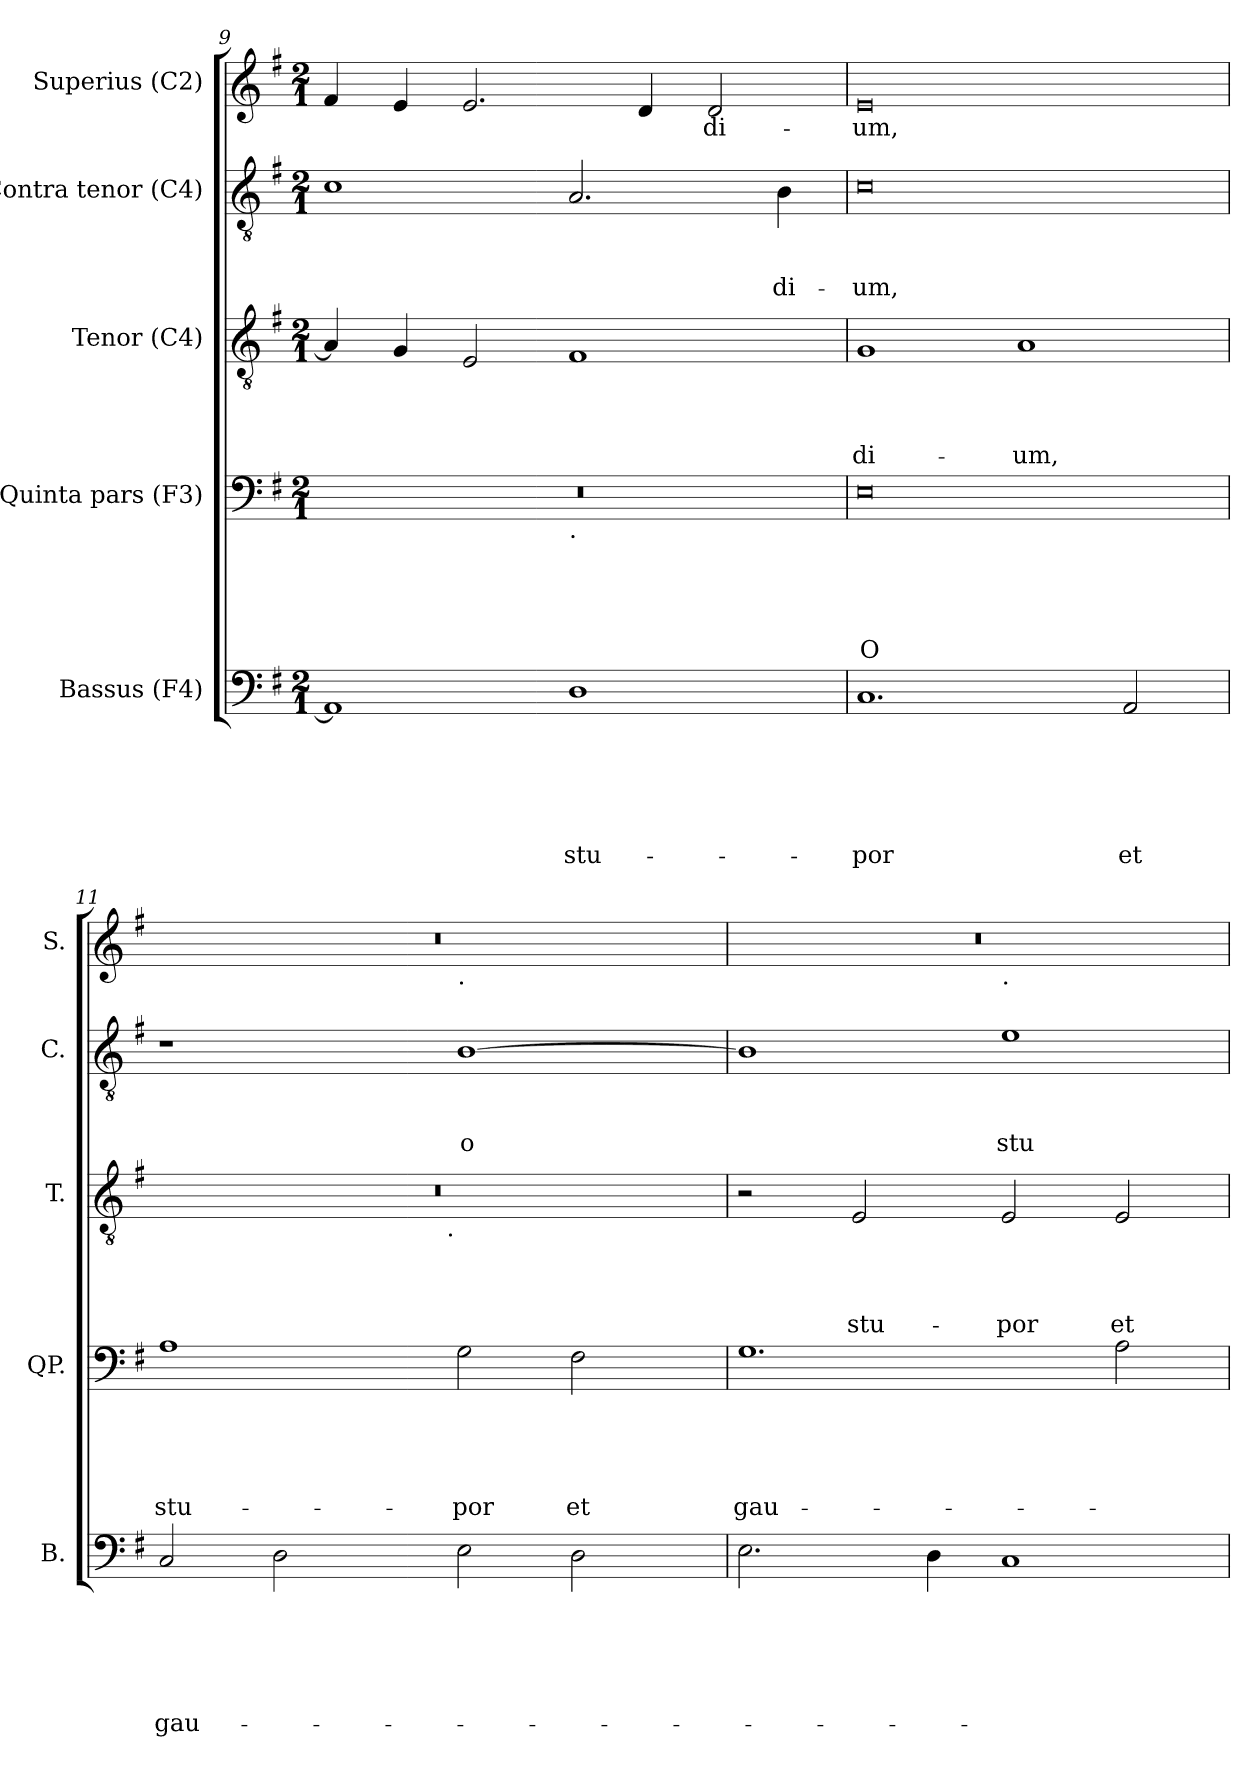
**kern	**text	**text	**text	**text	**text	**text	**kern	**text	**text	**text	**text	**text	**kern	**text	**text	**text	**text	**kern	**text	**text	**text	**kern	**text
*part5	*part5	*part5	*part5	*part5	*part5	*part5	*part4	*part4	*part4	*part4	*part4	*part4	*part3	*part3	*part3	*part3	*part3	*part2	*part2	*part2	*part2	*part1	*part1
*staff5	*staff5	*staff5	*staff5	*staff5	*staff5	*staff5	*staff4	*staff4	*staff4	*staff4	*staff4	*staff4	*staff3	*staff3	*staff3	*staff3	*staff3	*staff2	*staff2	*staff2	*staff2	*staff1	*staff1
*I"Bassus (F4)	*	*	*	*	*	*	*I"Quinta pars (F3)	*	*	*	*	*	*I"Tenor (C4)	*	*	*	*	*I"Contra tenor (C4)	*	*	*	*I"Superius (C2)	*
*I'B.	*	*	*	*	*	*	*I'QP.	*	*	*	*	*	*I'T.	*	*	*	*	*I'C.	*	*	*	*I'S.	*
!!LO:LB:g=z
*clefF4	*	*	*	*	*	*	*clefF4	*	*	*	*	*	*clefGv2	*	*	*	*	*clefGv2	*	*	*	*clefG2	*
*k[f#]	*	*	*	*	*	*	*k[f#]	*	*	*	*	*	*k[f#]	*	*	*	*	*k[f#]	*	*	*	*k[f#]	*
*G:	*	*	*	*	*	*	*G:	*	*	*	*	*	*G:	*	*	*	*	*G:	*	*	*	*G:	*
*M2/1	*	*	*	*	*	*	*M2/1	*	*	*	*	*	*M2/1	*	*	*	*	*M2/1	*	*	*	*M2/1	*
=9	=9	=9	=9	=9	=9	=9	=9	=9	=9	=9	=9	=9	=9	=9	=9	=9	=9	=9	=9	=9	=9	=9	=9
*	*	*	*	*	*	*	*^	*	*	*	*	*	*	*	*	*	*	*	*	*	*	*	*
1AA]	.	.	.	.	.	.	0r	1ryy	.	.	.	.	.	4A/]	.	.	.	.	1c	.	.	.	4f#/	.
.	.	.	.	.	.	.	.	.	.	.	.	.	.	4G/	.	.	.	.	.	.	.	.	4e/	.
.	.	.	.	.	.	.	.	.	.	.	.	.	.	2E/	.	.	.	.	.	.	.	.	2.e/	.
!	!	!	!	!	!	!	!	!LO:TX:b:t=.	!	!	!	!	!	!	!	!	!	!	!	!	!	!	!	!
!	!	!	!	!	!	!LO:LY:b	!	!	!	!	!	!	!	!	!	!	!	!	!	!	!	!	!	!
1D	.	.	.	.	.	stu-	.	1ryy	.	.	.	.	.	1F#	.	.	.	.	2.A/	.	.	.	.	.
.	.	.	.	.	.	.	.	.	.	.	.	.	.	.	.	.	.	.	.	.	.	.	4d/	.
!	!	!	!	!	!	!	!	!	!	!	!	!	!	!	!	!	!	!	!	!	!	!	!	!LO:LY:b
.	.	.	.	.	.	.	.	.	.	.	.	.	.	.	.	.	.	.	.	.	.	.	2d/	-di-
!	!	!	!	!	!	!	!	!	!	!	!	!	!	!	!	!	!	!	!	!	!	!LO:LY:b	!	!
.	.	.	.	.	.	.	.	.	.	.	.	.	.	.	.	.	.	.	4B\	.	.	-di-	.	.
=10	=10	=10	=10	=10	=10	=10	=10	=10	=10	=10	=10	=10	=10	=10	=10	=10	=10	=10	=10	=10	=10	=10	=10	=10
!	!	!	!	!	!	!LO:LY:b	!	!	!	!	!	!	!LO:LY:b:rj	!	!	!	!	!LO:LY:b	!	!	!	!LO:LY:b	!	!LO:LY:b
*	*	*	*	*	*	*	*v	*v	*	*	*	*	*	*	*	*	*	*	*	*	*	*	*	*
1.C	.	.	.	.	.	-por	0E	.	.	.	.	O	1G	.	.	.	-di-	0c	.	.	-um,	0e	-um,
!	!	!	!	!	!	!	!	!	!	!	!	!	!	!	!	!	!LO:LY:b	!	!	!	!	!	!
.	.	.	.	.	.	.	.	.	.	.	.	.	1A	.	.	.	-um,	.	.	.	.	.	.
!	!	!	!	!	!	!LO:LY:b	!	!	!	!	!	!	!	!	!	!	!	!	!	!	!	!	!
2AA/	.	.	.	.	.	et	.	.	.	.	.	.	.	.	.	.	.	.	.	.	.	.	.
=11	=11	=11	=11	=11	=11	=11	=11	=11	=11	=11	=11	=11	=11	=11	=11	=11	=11	=11	=11	=11	=11	=11	=11
!	!	!	!	!	!	!LO:LY:b	!	!	!	!	!	!LO:LY:b	!	!	!	!	!	!	!	!	!	!	!
*	*	*	*	*	*	*	*	*	*	*	*	*	*^	*	*	*	*	*	*	*	*	*^	*
2C/	.	.	.	.	.	gau-	1A	.	.	.	.	stu-	0r	3%2ryy	.	.	.	.	1r	.	.	.	0r	1ryy	.
2D\	.	.	.	.	.	.	.	.	.	.	.	.	.	.	.	.	.	.	.	.	.	.	.	.	.
.	.	.	.	.	.	.	.	.	.	.	.	.	.	6ryy	.	.	.	.	.	.	.	.	.	.	.
.	.	.	.	.	.	.	.	.	.	.	.	.	.	12...ryy	.	.	.	.	.	.	.	.	.	.	.
!	!	!	!	!	!	!	!	!	!	!	!	!	!	!LO:TX:b:t=.	!	!	!	!	!	!	!	!	!	!	!
.	.	.	.	.	.	.	.	.	.	.	.	.	.	3%2ryy	.	.	.	.	.	.	.	.	.	.	.
!	!	!	!	!	!	!	!	!	!	!	!	!	!	!	!	!	!	!	!	!	!	!	!	!LO:TX:b:t=.	!
!	!	!	!	!	!	!	!	!	!	!	!	!LO:LY:b	!	!	!	!	!	!	!	!	!	!LO:LY:b:rj	!	!	!
2E\	.	.	.	.	.	.	2G\	.	.	.	.	-por	.	.	.	.	.	.	[>1B	.	.	o	.	1ryy	.
!	!	!	!	!	!	!	!	!	!	!	!	!LO:LY:b	!	!	!	!	!	!	!	!	!	!	!	!	!
2D\	.	.	.	.	.	.	2F#\	.	.	.	.	et	.	.	.	.	.	.	.	.	.	.	.	.	.
.	.	.	.	.	.	.	.	.	.	.	.	.	.	3ryy	.	.	.	.	.	.	.	.	.	.	.
.	.	.	.	.	.	.	.	.	.	.	.	.	.	96ryy	.	.	.	.	.	.	.	.	.	.	.
=12	=12	=12	=12	=12	=12	=12	=12	=12	=12	=12	=12	=12	=12	=12	=12	=12	=12	=12	=12	=12	=12	=12	=12	=12	=12
!	!	!	!	!	!	!	!	!	!	!	!	!LO:LY:b	!	!	!	!	!	!	!	!	!	!	!	!	!
*	*	*	*	*	*	*	*	*	*	*	*	*	*v	*v	*	*	*	*	*	*	*	*	*	*	*
2.E\	.	.	.	.	.	.	1.G	.	.	.	.	gau-	2r	.	.	.	.	1B]	.	.	.	0r	1ryy	.
!	!	!	!	!	!	!	!	!	!	!	!	!	!	!	!	!	!LO:LY:b	!	!	!	!	!	!	!
.	.	.	.	.	.	.	.	.	.	.	.	.	2E/	.	.	.	stu-	.	.	.	.	.	.	.
4D\	.	.	.	.	.	.	.	.	.	.	.	.	.	.	.	.	.	.	.	.	.	.	.	.
!	!	!	!	!	!	!	!	!	!	!	!	!	!	!	!	!	!	!	!	!	!	!	!LO:TX:b:t=.	!
!	!	!	!	!	!	!	!	!	!	!	!	!	!	!	!	!	!LO:LY:b	!	!	!	!LO:LY:b	!	!	!
1C	.	.	.	.	.	.	.	.	.	.	.	.	2E/	.	.	.	-por	1e	.	.	stu-	.	1ryy	.
!	!	!	!	!	!	!	!	!	!	!	!	!	!	!	!	!	!LO:LY:b	!	!	!	!	!	!	!
.	.	.	.	.	.	.	2A\	.	.	.	.	.	2E/	.	.	.	et	.	.	.	.	.	.	.
*	*	*	*	*	*	*	*	*	*	*	*	*	*	*	*	*	*	*	*	*	*	*v	*v	*
=	=	=	=	=	=	=	=	=	=	=	=	=	=	=	=	=	=	=	=	=	=	=	=
*-	*-	*-	*-	*-	*-	*-	*-	*-	*-	*-	*-	*-	*-	*-	*-	*-	*-	*-	*-	*-	*-	*-	*-
